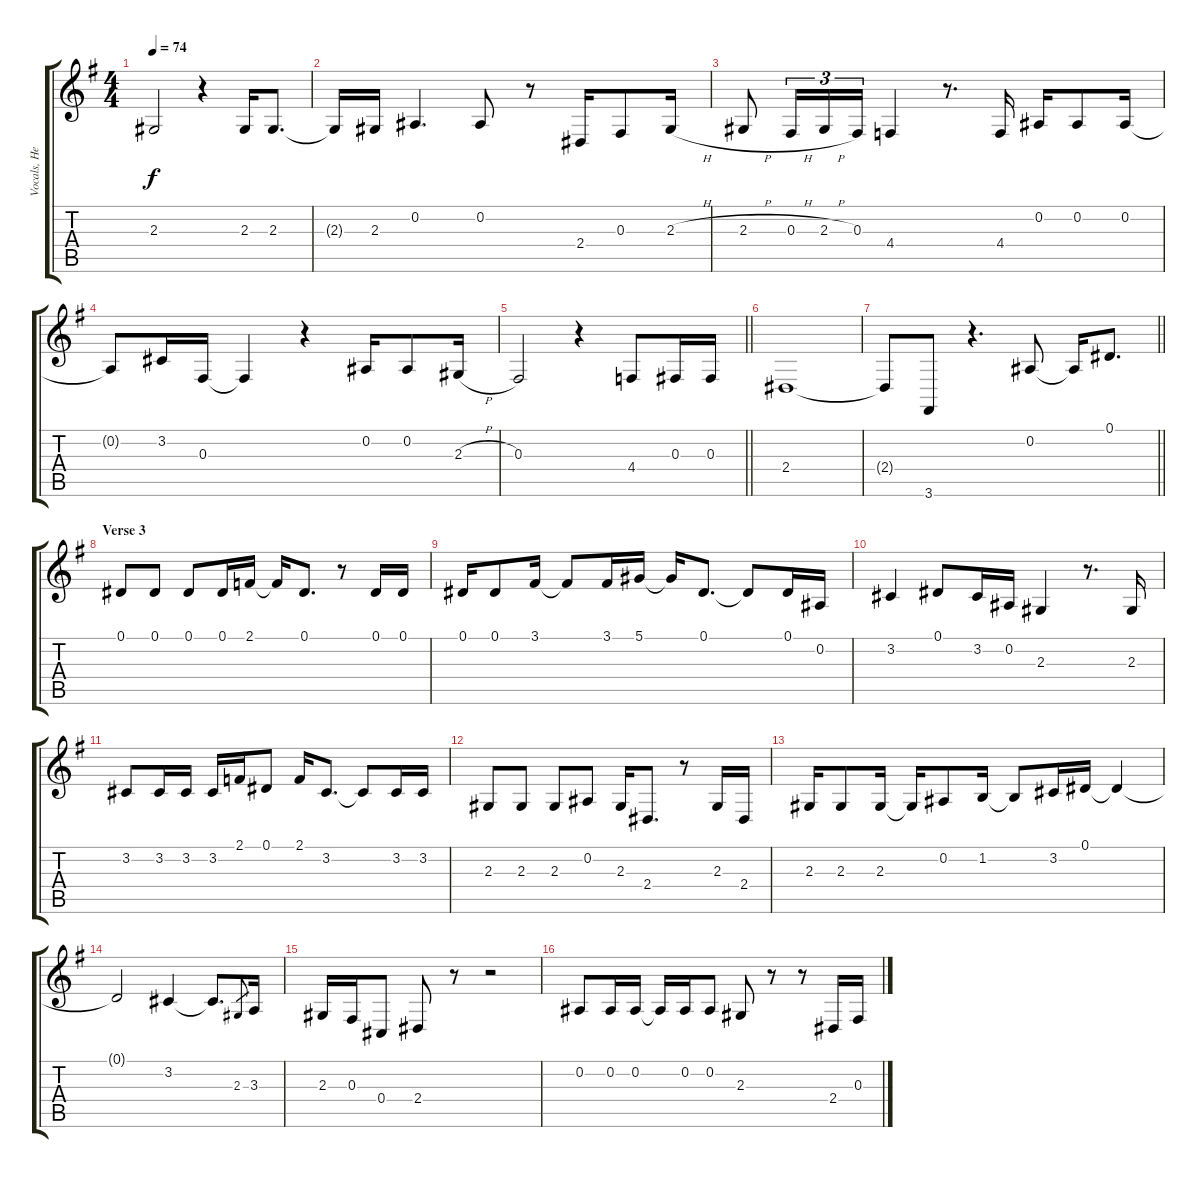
\track ("Vocals, Hetfield" "Vocals, He") {instrument drawbarorgan bank 5}
\staff {score tabs}
\tuning (Eb4 Bb3 Gb3 Db3 Ab2 Eb2) {hide}
\ts (4 4)
\tempo 74
\clef g2
\ks g
2.3.2{dy f} r.4 2.3.16 2.3.8{d} |
2.3{t}.16 2.3.16 0.2.4{d} 0.2.8 r.8 2.4.16 0.3.8 2.3{h}.16 |
2.3{h}.8 0.3{h}.16{tu (3 2)} 2.3{h}.16{tu (3 2)} 0.3.16{tu (3 2)} 4.4.4 r.8{d} 4.4.16 0.2.16 0.2.8 0.2.16 |
0.2{t}.8 3.2.16 0.3.16 0.3{t}.4 r.4 0.2.16 0.2.8 2.3{h}.16 |
\barLineRight lightlight
0.3.2 r.4 4.4.8 0.3.16 0.3.16 |
2.4.1 |
\barLineRight lightlight
2.4{t}.8 3.6.8 r.4{d} 0.2.8 0.2{t}.16 0.1.8{d} |
\section ("" "Verse 3")
0.1.8 0.1.8 0.1.8 0.1.16 2.1.16 2.1{t}.16 0.1.8{d} r.8 0.1.16 0.1.16 |
0.1.16 0.1.8 3.1.16 3.1{t}.8 3.1.16 5.1.16 5.1{t}.16 0.1.8{d} 0.1{t}.8 0.1.16 0.2.16 |
3.2.4 0.1.8 3.2.16 0.2.16 2.3.4 r.8{d} 2.3.16 |
3.2.8 3.2.16 3.2.16 3.2.16 2.1.16 0.1.8 2.1.16 3.2.8{d} 3.2{t}.8 3.2.16 3.2.16 |
2.3.8 2.3.8 2.3.8 0.2.8 2.3.16 2.4.8{d} r.8 2.3.16 2.4.16 |
2.3.16 2.3.8 2.3.16 2.3{t}.16 0.2.8 1.2.16 1.2{t}.8 3.2.16 0.1.16 0.1{t}.4 |
0.1{t}.2 3.2.4 3.2{t}.8{d} 2.3.8{gr} 3.3.16 |
2.3.16 0.3.16 0.4.8 2.4.8 r.8 r.2 |
0.2.8 0.2.16 0.2.16 0.2{t}.16 0.2.16 0.2.8 2.3.8 r.8 r.8 2.4.16 0.3.16
